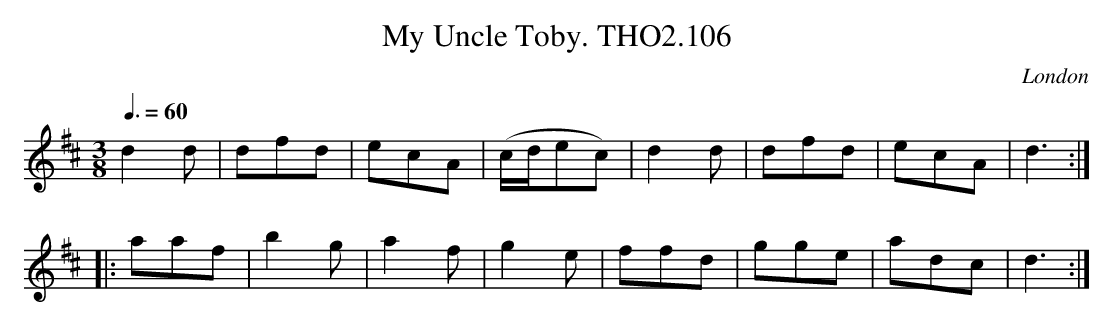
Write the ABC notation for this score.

X:1
T:My Uncle Toby. THO2.106
O:London
M:3/8
L:1/8
Q:3/8=60
K:D
d2d|dfd|ecA|(c/d/ec)|d2d|dfd|ecA|d3:|
|:aaf|b2g|a2f|g2e|ffd|gge|adc|d3:|
